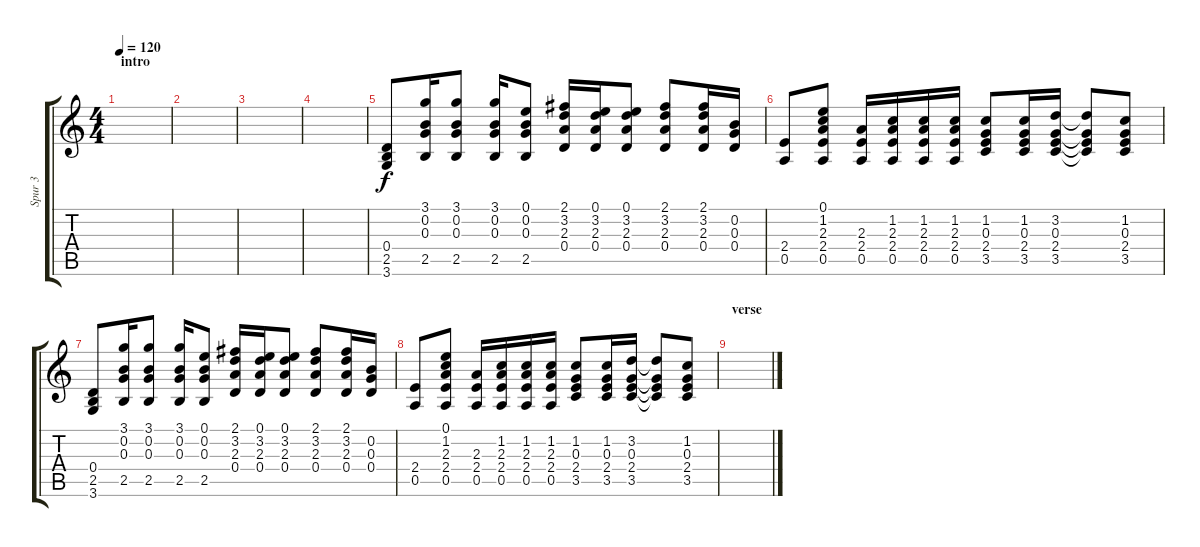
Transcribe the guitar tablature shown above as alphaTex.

\track ("Spur 3" "Spur 3") {instrument overdrivenguitar}
\staff {score tabs}
\tuning (E4 B3 G3 D3 A2 E2) {hide}
\ts (4 4)
\section ("" "intro")
\tempo 120
\clef g2
\ks c
|
|
|
|
(0.4 2.5 3.6).8 (3.1 0.2 0.3 2.5).16 (3.1 0.2 0.3 2.5).8 (3.1 0.2 0.3 2.5).16 (0.1 0.2 0.3 2.5).8 (2.1 3.2 2.3 0.4).16 (0.1 3.2 2.3 0.4).16 (0.1 3.2 2.3 0.4).8 (2.1 3.2 2.3 0.4).8 (2.1 3.2 2.3 0.4).16 (0.2 0.3 0.4).16 |
(2.4 0.5).8 (0.1 1.2 2.3 2.4 0.5).8 (2.3 2.4 0.5).16 (1.2 2.3 2.4 0.5).16 (1.2 2.3 2.4 0.5).16 (1.2 2.3 2.4 0.5).16 (1.2 0.3 2.4 3.5).8 (1.2 0.3 2.4 3.5).16 (3.2 0.3 2.4 3.5).16 (3.2{t} 0.3{t} 2.4{t} 3.5{t}).8 (1.2 0.3 2.4 3.5).8 |
(0.4 2.5 3.6).8 (3.1 0.2 0.3 2.5).16 (3.1 0.2 0.3 2.5).8 (3.1 0.2 0.3 2.5).16 (0.1 0.2 0.3 2.5).8 (2.1 3.2 2.3 0.4).16 (0.1 3.2 2.3 0.4).16 (0.1 3.2 2.3 0.4).8 (2.1 3.2 2.3 0.4).8 (2.1 3.2 2.3 0.4).16 (0.2 0.3 0.4).16 |
(2.4 0.5).8 (0.1 1.2 2.3 2.4 0.5).8 (2.3 2.4 0.5).16 (1.2 2.3 2.4 0.5).16 (1.2 2.3 2.4 0.5).16 (1.2 2.3 2.4 0.5).16 (1.2 0.3 2.4 3.5).8 (1.2 0.3 2.4 3.5).16 (3.2 0.3 2.4 3.5).16 (3.2{t} 0.3{t} 2.4{t} 3.5{t}).8 (1.2 0.3 2.4 3.5).8 |
\section ("" "verse")
